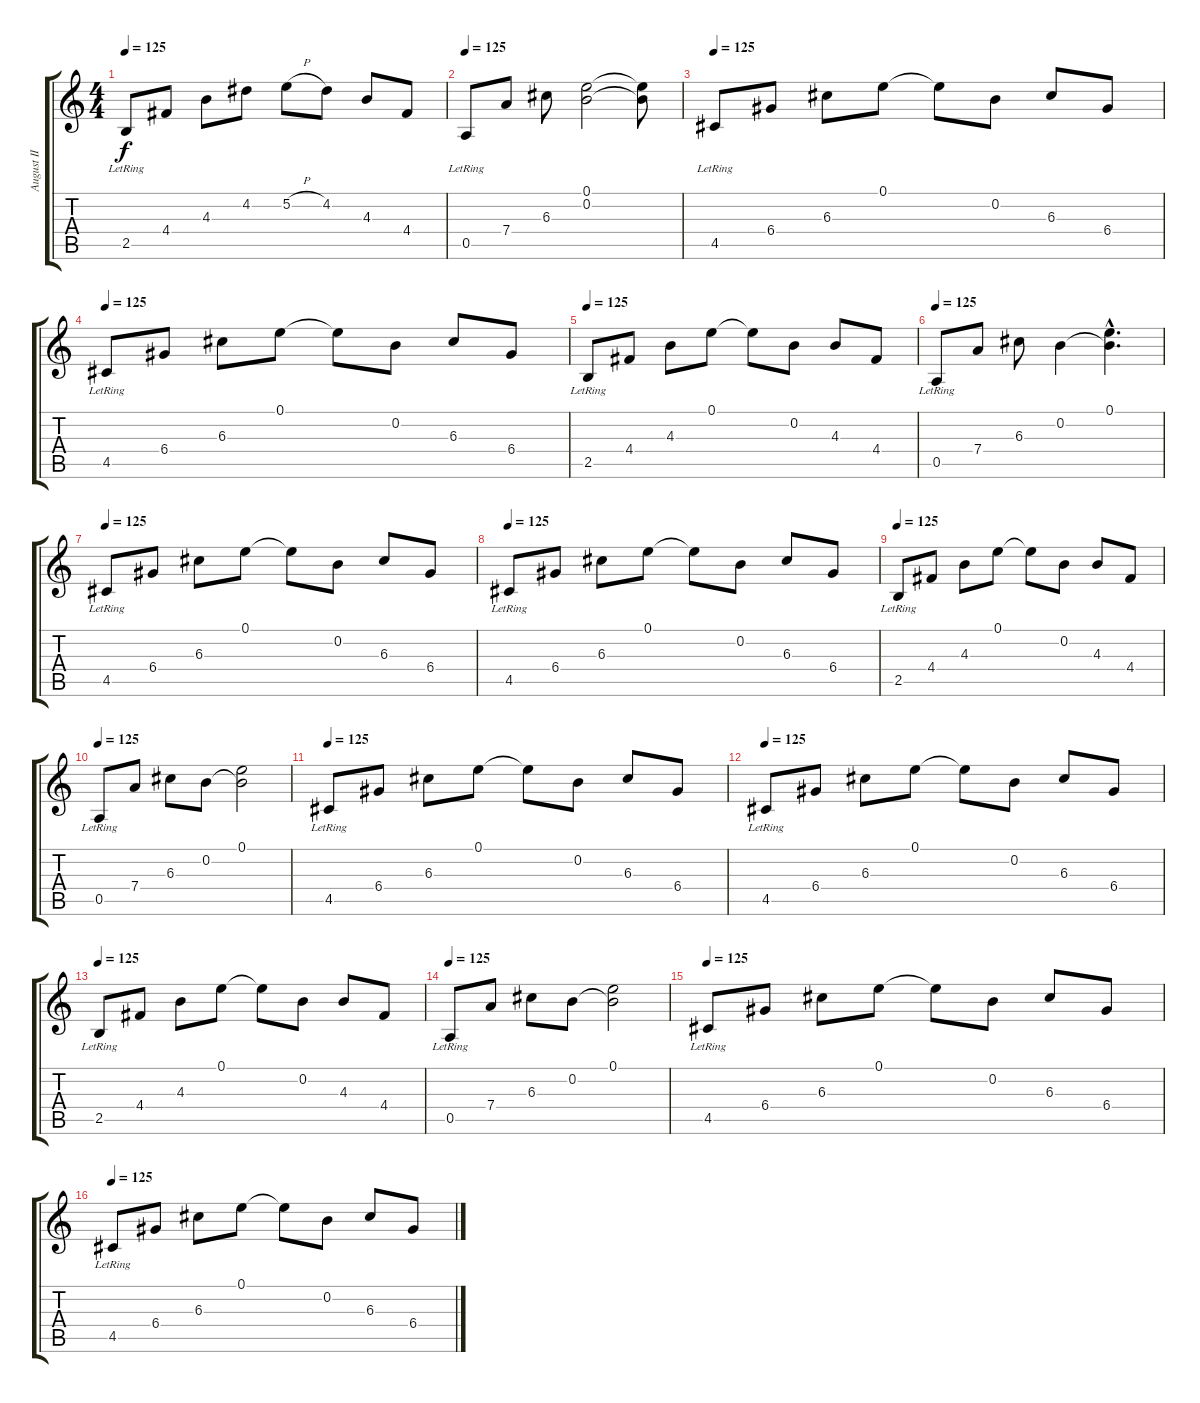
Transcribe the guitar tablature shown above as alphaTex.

\track ("August II" "August II") {instrument distortionguitar}
\staff {score tabs}
\tuning (E4 B3 G3 D3 A2 E2) {hide}
\ts (4 4)
\tempo 125
\clef g2
\ks c
2.5{lr}.8{dy f volume 12 instrument acousticguitarsteel} 4.4.8 4.3.8 4.2.8 5.2{h}.8 4.2.8 4.3.8 4.4.8 |
\tempo 125
0.5{lr}.8 7.4.8 6.3.8 (0.1 0.2).2 (0.1{t} 0.2{t}).8 |
\tempo 125
4.5{lr}.8{volume 12 instrument acousticguitarsteel} 6.4.8 6.3.8 0.1.8 0.1{t}.8 0.2.8 6.3.8 6.4.8 |
\tempo 125
4.5{lr}.8 6.4.8 6.3.8 0.1.8 0.1{t}.8 0.2.8 6.3.8 6.4.8 |
\tempo 125
2.5{lr}.8{volume 12 instrument acousticguitarsteel} 4.4.8 4.3.8 0.1.8 0.1{t}.8 0.2.8 4.3.8 4.4.8 |
\tempo 125
0.5{lr}.8 7.4.8 6.3.8 0.2.4 (0.1{hac} 0.2{hac t}).4{d} |
\tempo 125
4.5{lr}.8{volume 12 instrument acousticguitarsteel} 6.4.8 6.3.8 0.1.8 0.1{t}.8 0.2.8 6.3.8 6.4.8 |
\tempo 125
4.5{lr}.8 6.4.8 6.3.8 0.1.8 0.1{t}.8 0.2.8 6.3.8 6.4.8 |
\tempo 125
2.5{lr}.8{volume 12 instrument acousticguitarsteel} 4.4.8 4.3.8 0.1.8 0.1{t}.8 0.2.8 4.3.8 4.4.8 |
\tempo 125
0.5{lr}.8 7.4.8 6.3.8 0.2.8 (0.1 0.2{t}).2 |
\tempo 125
4.5{lr}.8{volume 12 instrument acousticguitarsteel} 6.4.8 6.3.8 0.1.8 0.1{t}.8 0.2.8 6.3.8 6.4.8 |
\tempo 125
4.5{lr}.8 6.4.8 6.3.8 0.1.8 0.1{t}.8 0.2.8 6.3.8 6.4.8 |
\tempo 125
2.5{lr}.8{volume 12 instrument acousticguitarsteel} 4.4.8 4.3.8 0.1.8 0.1{t}.8 0.2.8 4.3.8 4.4.8 |
\tempo 125
0.5{lr}.8 7.4.8 6.3.8 0.2.8 (0.1 0.2{t}).2 |
\tempo 125
4.5{lr}.8{volume 12 instrument acousticguitarsteel} 6.4.8 6.3.8 0.1.8 0.1{t}.8 0.2.8 6.3.8 6.4.8 |
\tempo 125
4.5{lr}.8 6.4.8 6.3.8 0.1.8 0.1{t}.8 0.2.8 6.3.8 6.4.8
